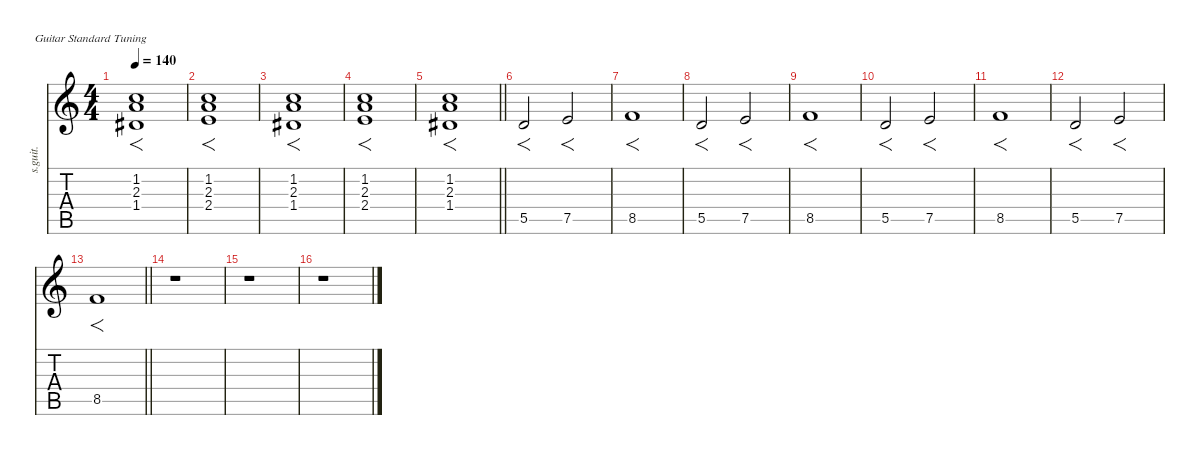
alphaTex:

\defaultSystemsLayout 4
\hideDynamics
\bracketExtendMode nobrackets
\otherSystemsTrackNameOrientation horizontal
\track ("Gtr. II" "s.guit.") {defaultSystemsLayout 8 instrument overdrivenguitar}
\staff {score tabs}
\tuning (E4 B3 G3 D3 A2 E2)
\ts (4 4)
\tempo 140
\clef g2
\ks c
(1.2 2.3 1.4{acc #}).1{f dy mp beam Up} |
(1.2 2.3 2.4).1{f beam Up} |
(1.2 2.3 1.4{acc #}).1{f beam Up} |
(1.2 2.3 2.4).1{f beam Up} |
\barLineRight lightlight
(1.2 2.3 1.4{acc #}).1{f beam Up} |
5.5.2{f beam Up} 7.5.2{f beam Up} |
8.5.1{f beam Up} |
5.5.2{f beam Up} 7.5.2{f beam Up} |
8.5.1{f beam Up} |
5.5.2{f beam Up} 7.5.2{f beam Up} |
8.5.1{f beam Up} |
5.5.2{f beam Up} 7.5.2{f beam Up} |
\barLineRight lightlight
8.5.1{f beam Up} |
r.1{beam Down} |
r.1{beam Down} |
r.1{beam Down}
